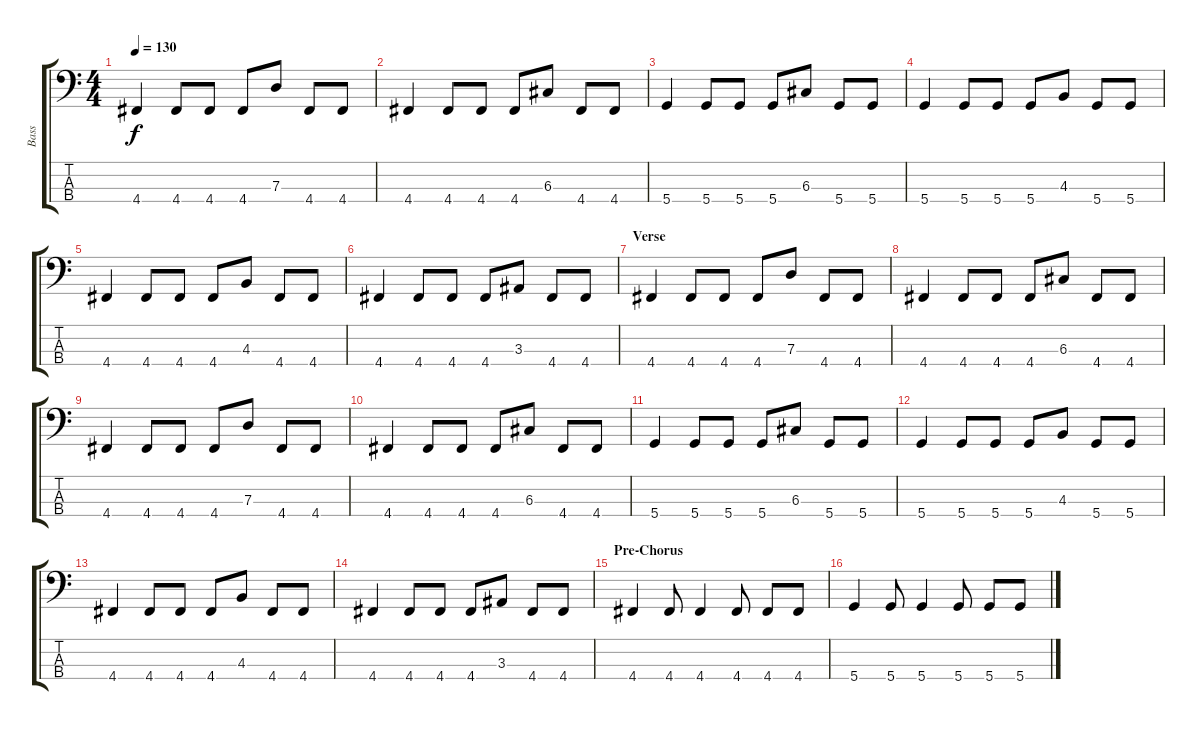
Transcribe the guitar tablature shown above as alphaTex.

\track ("Bass" "Bass") {instrument electricbassfinger}
\staff {score tabs}
\tuning (F2 C2 G1 D1) {hide}
\ts (4 4)
\tempo 130
\clef f4
\ks c
4.4.4{dy f} 4.4.8 4.4.8 4.4.8 7.3.8 4.4.8 4.4.8 |
4.4.4 4.4.8 4.4.8 4.4.8 6.3.8 4.4.8 4.4.8 |
5.4.4 5.4.8 5.4.8 5.4.8 6.3.8 5.4.8 5.4.8 |
5.4.4 5.4.8 5.4.8 5.4.8 4.3.8 5.4.8 5.4.8 |
4.4.4 4.4.8 4.4.8 4.4.8 4.3.8 4.4.8 4.4.8 |
4.4.4 4.4.8 4.4.8 4.4.8 3.3.8 4.4.8 4.4.8 |
\section ("" "Verse")
4.4.4 4.4.8 4.4.8 4.4.8 7.3.8 4.4.8 4.4.8 |
4.4.4 4.4.8 4.4.8 4.4.8 6.3.8 4.4.8 4.4.8 |
4.4.4 4.4.8 4.4.8 4.4.8 7.3.8 4.4.8 4.4.8 |
4.4.4 4.4.8 4.4.8 4.4.8 6.3.8 4.4.8 4.4.8 |
5.4.4 5.4.8 5.4.8 5.4.8 6.3.8 5.4.8 5.4.8 |
5.4.4 5.4.8 5.4.8 5.4.8 4.3.8 5.4.8 5.4.8 |
4.4.4 4.4.8 4.4.8 4.4.8 4.3.8 4.4.8 4.4.8 |
4.4.4 4.4.8 4.4.8 4.4.8 3.3.8 4.4.8 4.4.8 |
\section ("" "Pre-Chorus")
4.4.4 4.4.8 4.4.4 4.4.8 4.4.8 4.4.8 |
5.4.4 5.4.8 5.4.4 5.4.8 5.4.8 5.4.8
